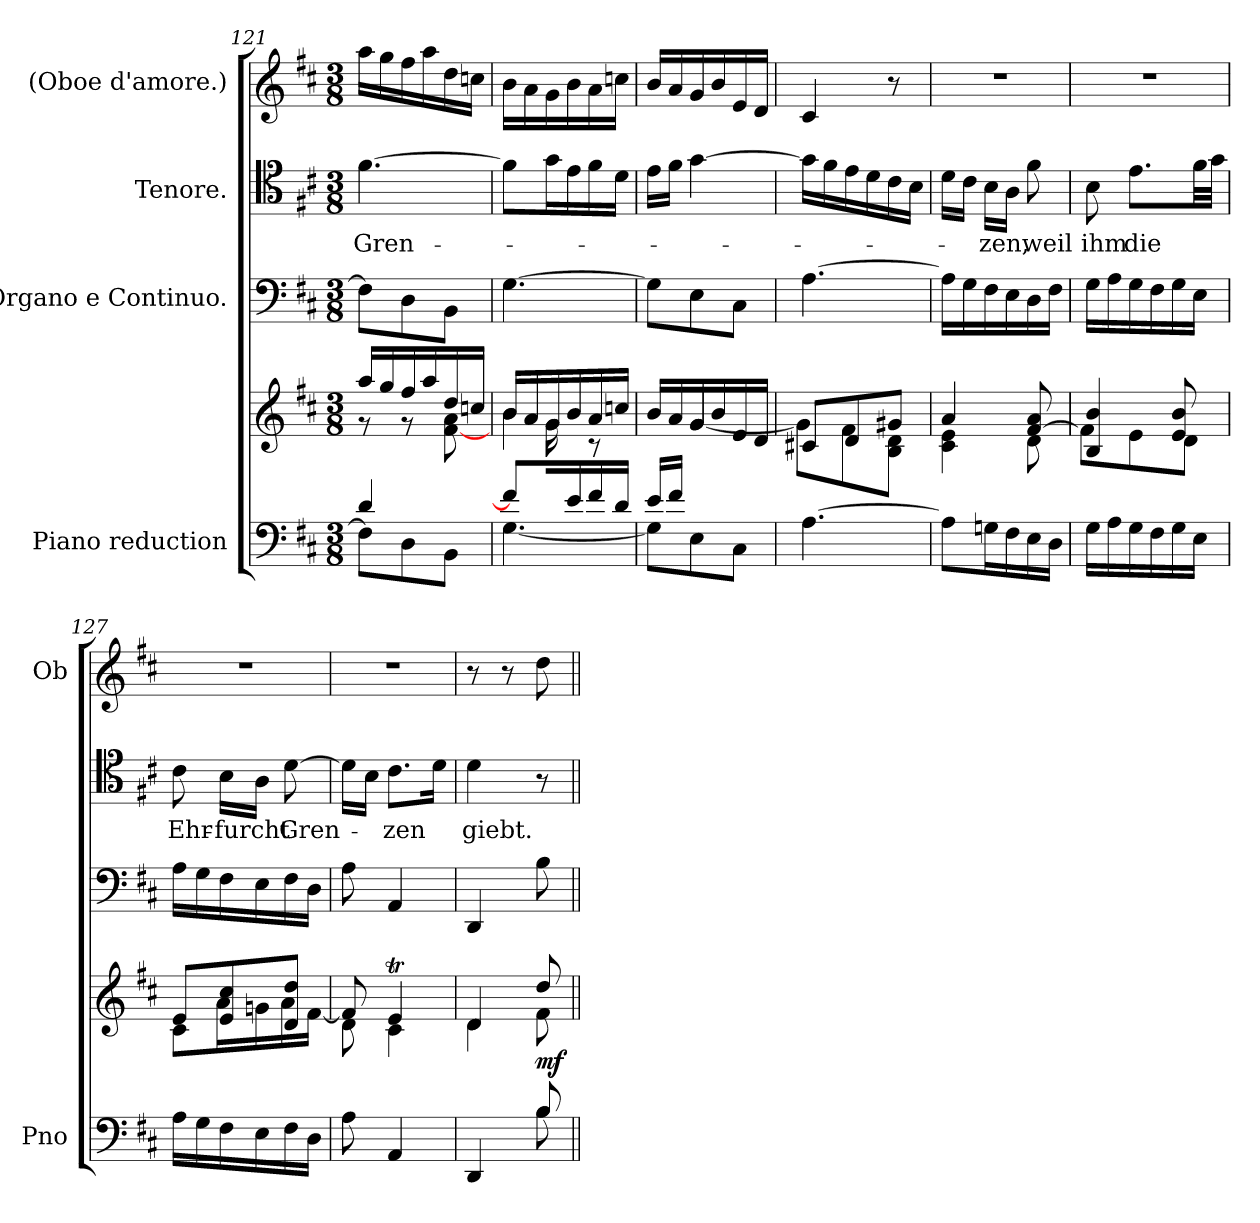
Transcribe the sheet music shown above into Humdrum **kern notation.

**kern	**kern	**dynam	**kern	**kern	**text	**kern
*part4	*part4	*part4	*part3	*part2	*part2	*part1
*staff5	*staff4	*staff4/5	*staff3	*staff2	*staff2	*staff1
*I"Piano reduction	*	*	*I"Organo e  Continuo.	*I"Tenore.	*	*I"(Oboe d'amore.)
*I'Pno	*	*	*	*	*	*I'Ob
*clefF4	*clefG2	*	*clefF4	*clefC4	*	*clefG2
*k[f#c#]	*k[f#c#]	*	*k[f#c#]	*k[f#c#]	*	*k[f#c#]
*D:	*D:	*	*D:	*D:	*	*D:
*M3/8	*M3/8	*	*M3/8	*M3/8	*	*M3/8
=121	=121	=121	=121	=121	=121	=121
*^	*^	*	*	*	*	*
!	!	!	!	!	!	!	!LO:LY:b	!
4d/	8F#\L]	16aa/LL	8r	.	8F#\L]	[4.f#\	Gren-	16aa\LL
.	.	16gg/	.	.	.	.	.	16gg\
.	8D\	16ff#/	8r	.	8D\	.	.	16ff#\
.	.	16aa/	.	.	.	.	.	16aa\
8ryy	8BB\J	16dd/	[>8f#\ 8a\	.	8BB\J	.	.	16dd\
.	.	16ccn/JJ	.	.	.	.	.	16ccn\JJ
=122	=122	=122	=122	=122	=122	=122	=122	=122
*	*	*	*^	*	*	*	*	*
8f#/L]	[4.G\	16b/LL	4b\	8ryy	.	[4.G\	8f#\L]	.	16b\LL
.	.	16a/	.	.	.	.	.	.	16a\
16ryy	.	16g/	.	16g\L	.	.	16g\L	.	16g\
16e/	.	16b/	.	8.ryy	.	.	16e\	.	16b\
16f#/	.	16a/	8r	.	.	.	16f#\	.	16a\
16d/JJ	.	16ccn/JJ	.	.	.	.	16d\JJ	.	16ccn\JJ
*	*	*	*v	*v	*	*	*	*	*
=123	=123	=123	=123	=123	=123	=123	=123	=123
16e/LL	8G\L]	16b/LL	8ryy	.	8G\L]	16e\LL	.	16b/LL
16f#/JJ	.	16a/	.	.	.	16f#\JJ	.	16a/
4ryy	8E\	16g/	[4g/	.	8E\	[4g\	.	16g/
.	.	16b/	.	.	.	.	.	16b/
.	8C#\J	16e/	.	.	8C#\J	.	.	16e/
.	.	16d/JJ	.	.	.	.	.	16d/JJ
*v	*v	*	*	*	*	*	*	*
!!LO:LB:g=z
=124	=124	=124	=124	=124	=124	=124	=124
[4.A\	8c#X/L	8g\L]	.	[4.A\	16g\LL]	.	4c#/
.	.	.	.	.	16f#\	.	.
.	8d/	8f#\	.	.	16e\	.	.
.	.	.	.	.	16d\	.	.
.	8g#X/J	8B\ 8d\J	.	.	16c#\	.	8r
.	.	.	.	.	16B\JJ	.	.
=125	=125	=125	=125	=125	=125	=125	=125
8A\L]	4a/	4c#\ 4e\	.	16A\LL]	16d\LL	.	4.r
.	.	.	.	16G\	16c#\JJ	.	.
!	!	!	!	!	!	!LO:LY:b	!
16Gn\L	.	.	.	16F#\	16B\LL	-zen,	.
16F#\	.	.	.	16E\	16A\JJ	.	.
!	!	!	!	!	!	!LO:LY:b	!
16E\	[8f#/ 8a/	8d\	.	16D\	8f#\	weil	.
16D\JJ	.	.	.	16F#\JJ	.	.	.
=126	=126	=126	=126	=126	=126	=126	=126
!	!	!	!	!	!	!LO:LY:b	!
16G\LL	4B/ 4b/	8f#\L]	.	16G\LL	8B\	ihm	4.r
16A\	.	.	.	16A\	.	.	.
!	!	!	!	!	!	!LO:LY:b	!
16G\	.	8e\	.	16G\	8.e\L	die	.
16F#\	.	.	.	16F#\	.	.	.
16G\	8e/ 8b/	8d\J	.	16G\	.	.	.
16E\JJ	.	.	.	16E\JJ	32f#\LL	.	.
.	.	.	.	.	32g\JJJ	.	.
=127	=127	=127	=127	=127	=127	=127	=127
!	!	!	!	!	!	!LO:LY:b	!
16A\LL	8e/L	8c#\L	.	16A\LL	8c#\	Ehr-	4.r
16G\	.	.	.	16G\	.	.	.
!	!	!	!	!	!	!LO:LY:b	!
16F#\	8e/ 8cc#/	16a\L	.	16F#\	16B\LL	-furcht	.
16E\	.	16gn\	.	16E\	16A\JJ	.	.
!	!	!	!	!	!	!LO:LY:b	!
16F#\	8d/ 8dd/J	16a\	.	16F#\	[8d\	Gren-	.
16D\JJ	.	[>16f#\JJ	.	16D\JJ	.	.	.
=128	=128	=128	=128	=128	=128	=128	=128
8A\	8f#/]	8d\	.	8A\	16d\LL]	.	4.r
.	.	.	.	.	16B\JJ	.	.
!	!	!	!	!	!	!LO:LY:b	!
4AA/	4eT/	4c#\	.	4AA/	8.c#\L	-zen	.
.	.	.	.	.	16d\Jk	.	.
=129	=129	=129	=129	=129	=129	=129	=129
*^	*	*	*	*	*	*	*
!	!	!	!	!	!	!	!LO:LY:b	!
4DD/	4ryy	4d/	4d\	.	4DD/	4d\	giebt.	8r
.	.	.	.	.	.	.	.	8r
!	!	!	!	!LO:DY:b	!	!	!	!
8B/	8B\	8dd/	8f#\	mf	8B\	8r	.	8dd\
*v	*v	*	*	*	*	*	*	*
*	*v	*v	*	*	*	*	*
=||	=||	=||	=||	=||	=||	=||
*-	*-	*-	*-	*-	*-	*-
